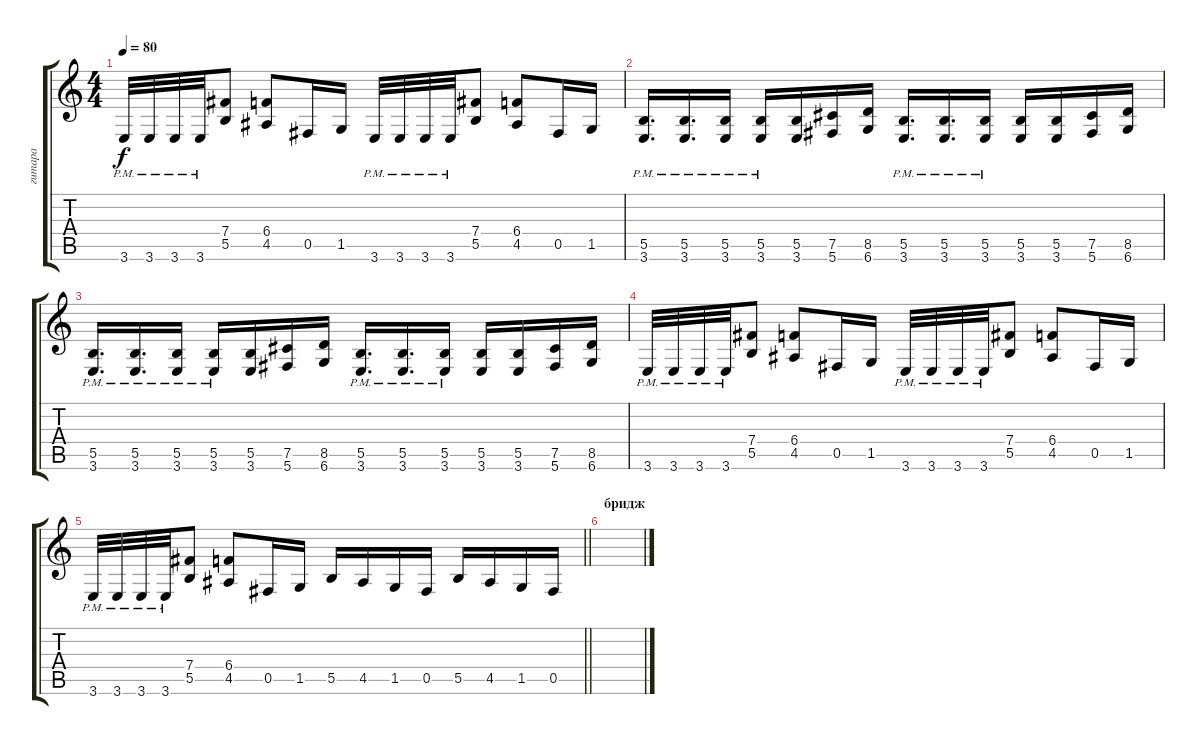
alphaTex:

\track ("гитара" "гитара") {instrument electricguitarclean}
\staff {score tabs}
\tuning (Db4 Ab3 E3 B2 Gb2 Db2) {hide}
\ts (4 4)
\tempo 80
\clef g2
\ks c
3.6{pm}.32{dy f} 3.6{pm}.32 3.6{pm}.32 3.6{pm}.32 (7.4 5.5).8 (6.4 4.5).8 0.5.16 1.5.16 3.6{pm}.32 3.6{pm}.32 3.6{pm}.32 3.6{pm}.32 (7.4 5.5).8 (6.4 4.5).8 0.5.16 1.5.16 |
(5.5{pm} 3.6{pm}).16{d} (5.5{pm} 3.6{pm}).16{d} (5.5{pm} 3.6{pm}).16 (5.5{pm} 3.6{pm}).16 (5.5 3.6).16 (7.5 5.6).16 (8.5 6.6).16 (5.5{pm} 3.6{pm}).16{d} (5.5{pm} 3.6{pm}).16{d} (5.5{pm} 3.6{pm}).16 (5.5 3.6).16 (5.5 3.6).16 (7.5 5.6).16 (8.5 6.6).16 |
(5.5{pm} 3.6{pm}).16{d} (5.5{pm} 3.6{pm}).16{d} (5.5{pm} 3.6{pm}).16 (5.5{pm} 3.6{pm}).16 (5.5 3.6).16 (7.5 5.6).16 (8.5 6.6).16 (5.5{pm} 3.6{pm}).16{d} (5.5{pm} 3.6{pm}).16{d} (5.5{pm} 3.6{pm}).16 (5.5 3.6).16 (5.5 3.6).16 (7.5 5.6).16 (8.5 6.6).16 |
3.6{pm}.32 3.6{pm}.32 3.6{pm}.32 3.6{pm}.32 (7.4 5.5).8 (6.4 4.5).8 0.5.16 1.5.16 3.6{pm}.32 3.6{pm}.32 3.6{pm}.32 3.6{pm}.32 (7.4 5.5).8 (6.4 4.5).8 0.5.16 1.5.16 |
\barLineRight lightlight
3.6{pm}.32 3.6{pm}.32 3.6{pm}.32 3.6{pm}.32 (7.4 5.5).8 (6.4 4.5).8 0.5.16 1.5.16 5.5.16 4.5.16 1.5.16 0.5.16 5.5.16 4.5.16 1.5.16 0.5.16 |
\section ("" "бридж")
